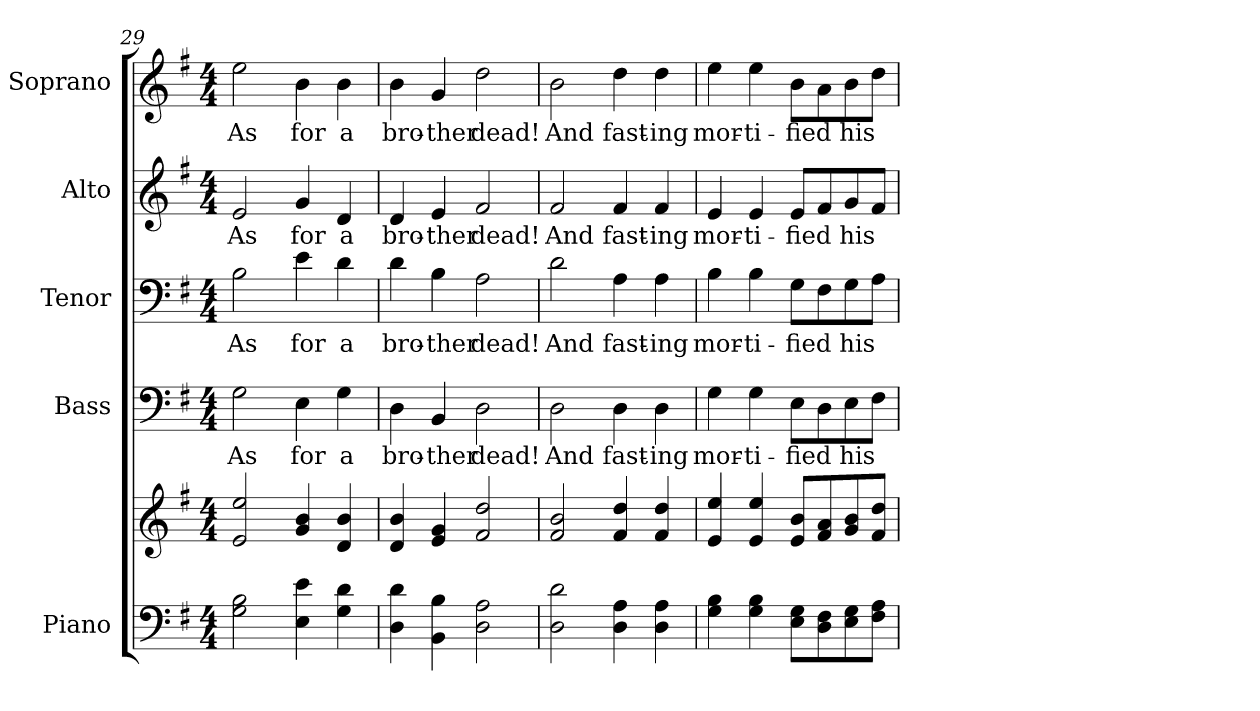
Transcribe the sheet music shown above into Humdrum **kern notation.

**kern	**kern	**kern	**text	**kern	**text	**kern	**text	**kern	**text
*part5	*part5	*part4	*part4	*part3	*part3	*part2	*part2	*part1	*part1
*staff6	*staff5	*staff4	*staff4	*staff3	*staff3	*staff2	*staff2	*staff1	*staff1
*I"Piano	*	*I"Bass	*	*I"Tenor	*	*I"Alto	*	*I"Soprano	*
*I'Pno.	*	*I'B.	*	*I'T.	*	*I'A.	*	*I'S.	*
*clefF4	*clefG2	*clefF4	*	*clefF4	*	*clefG2	*	*clefG2	*
*k[f#]	*k[f#]	*k[f#]	*	*k[f#]	*	*k[f#]	*	*k[f#]	*
*G:	*G:	*G:	*	*G:	*	*G:	*	*G:	*
*M4/4	*M4/4	*M4/4	*	*M4/4	*	*M4/4	*	*M4/4	*
=29	=29	=29	=29	=29	=29	=29	=29	=29	=29
!	!	!	!LO:LY:b:color=#000000	!	!	!	!	!	!
!	!	!	!	!	!LO:LY:b:color=#000000	!	!	!	!
!	!	!	!	!	!	!	!LO:LY:b:color=#000000	!	!
!	!	!	!	!	!	!	!	!	!LO:LY:b:color=#000000
2Gi\ 2Bi	2ei/ 2eei	2Gi\	As	2Bi\	As	2ei/	As	2eei\	As
!	!	!	!LO:LY:b:color=#000000	!	!	!	!	!	!
!	!	!	!	!	!LO:LY:b:color=#000000	!	!	!	!
!	!	!	!	!	!	!	!LO:LY:b:color=#000000	!	!
!	!	!	!	!	!	!	!	!	!LO:LY:b:color=#000000
4Ei\ 4ei	4gi/ 4bi	4Ei\	for	4ei\	for	4gi/	for	4bi\	for
!	!	!	!LO:LY:b:color=#000000	!	!	!	!	!	!
!	!	!	!	!	!LO:LY:b:color=#000000	!	!	!	!
!	!	!	!	!	!	!	!LO:LY:b:color=#000000	!	!
!	!	!	!	!	!	!	!	!	!LO:LY:b:color=#000000
4Gi\ 4di	4di/ 4bi	4Gi\	a	4di\	a	4di/	a	4bi\	a
!!LO:PB:g=z
=30	=30	=30	=30	=30	=30	=30	=30	=30	=30
!	!	!	!LO:LY:b:color=#000000	!	!	!	!	!	!
!	!	!	!	!	!LO:LY:b:color=#000000	!	!	!	!
!	!	!	!	!	!	!	!LO:LY:b:color=#000000	!	!
!	!	!	!	!	!	!	!	!	!LO:LY:b:color=#000000
4Di\ 4di	4di/ 4bi	4Di\	bro-	4di\	bro-	4di/	bro-	4bi\	bro-
!	!	!	!LO:LY:b:color=#000000	!	!	!	!	!	!
!	!	!	!	!	!LO:LY:b:color=#000000	!	!	!	!
!	!	!	!	!	!	!	!LO:LY:b:color=#000000	!	!
!	!	!	!	!	!	!	!	!	!LO:LY:b:color=#000000
4BBi\ 4Bi	4ei/ 4gi	4BBi/	-ther	4Bi\	-ther	4ei/	-ther	4gi/	-ther
!	!	!	!LO:LY:b:color=#000000	!	!	!	!	!	!
!	!	!	!	!	!LO:LY:b:color=#000000	!	!	!	!
!	!	!	!	!	!	!	!LO:LY:b:color=#000000	!	!
!	!	!	!	!	!	!	!	!	!LO:LY:b:color=#000000
2Di\ 2Ai	2f#i/ 2ddi	2Di\	dead!	2Ai\	dead!	2f#i/	dead!	2ddi\	dead!
=31	=31	=31	=31	=31	=31	=31	=31	=31	=31
!	!	!	!LO:LY:b:color=#000000	!	!	!	!	!	!
!	!	!	!	!	!LO:LY:b:color=#000000	!	!	!	!
!	!	!	!	!	!	!	!LO:LY:b:color=#000000	!	!
!	!	!	!	!	!	!	!	!	!LO:LY:b:color=#000000
2Di\ 2di	2f#i/ 2bi	2Di\	And	2di\	And	2f#i/	And	2bi\	And
!	!	!	!LO:LY:b:color=#000000	!	!	!	!	!	!
!	!	!	!	!	!LO:LY:b:color=#000000	!	!	!	!
!	!	!	!	!	!	!	!LO:LY:b:color=#000000	!	!
!	!	!	!	!	!	!	!	!	!LO:LY:b:color=#000000
4Di\ 4Ai	4f#i/ 4ddi	4Di\	fast-	4Ai\	fast-	4f#i/	fast-	4ddi\	fast-
!	!	!	!LO:LY:b:color=#000000	!	!	!	!	!	!
!	!	!	!	!	!LO:LY:b:color=#000000	!	!	!	!
!	!	!	!	!	!	!	!LO:LY:b:color=#000000	!	!
!	!	!	!	!	!	!	!	!	!LO:LY:b:color=#000000
4Di\ 4Ai	4f#i/ 4ddi	4Di\	-ing	4Ai\	-ing	4f#i/	-ing	4ddi\	-ing
=32	=32	=32	=32	=32	=32	=32	=32	=32	=32
!	!	!	!LO:LY:b:color=#000000	!	!	!	!	!	!
!	!	!	!	!	!LO:LY:b:color=#000000	!	!	!	!
!	!	!	!	!	!	!	!LO:LY:b:color=#000000	!	!
!	!	!	!	!	!	!	!	!	!LO:LY:b:color=#000000
4Gi\ 4Bi	4ei/ 4eei	4Gi\	mor-	4Bi\	mor-	4ei/	mor-	4eei\	mor-
!	!	!	!LO:LY:b:color=#000000	!	!	!	!	!	!
!	!	!	!	!	!LO:LY:b:color=#000000	!	!	!	!
!	!	!	!	!	!	!	!LO:LY:b:color=#000000	!	!
!	!	!	!	!	!	!	!	!	!LO:LY:b:color=#000000
4Gi\ 4Bi	4ei/ 4eei	4Gi\	-ti-	4Bi\	-ti-	4ei/	-ti-	4eei\	-ti-
!	!	!	!LO:LY:b:color=#000000	!	!	!	!	!	!
!	!	!	!	!	!LO:LY:b:color=#000000	!	!	!	!
!	!	!	!	!	!	!	!LO:LY:b:color=#000000	!	!
!	!	!	!	!	!	!	!	!	!LO:LY:b:color=#000000
8Ei\ 8GiL	8ei/ 8biL	8Ei\L	-fied	8Gi\L	-fied	8ei/L	-fied	8bi\L	-fied
8Di\ 8F#i	8f#i/ 8ai	8Di\	.	8F#i\	.	8f#i/	.	8ai\	.
!	!	!	!LO:LY:b:color=#000000	!	!	!	!	!	!
!	!	!	!	!	!LO:LY:b:color=#000000	!	!	!	!
!	!	!	!	!	!	!	!LO:LY:b:color=#000000	!	!
!	!	!	!	!	!	!	!	!	!LO:LY:b:color=#000000
8Ei\ 8Gi	8gi/ 8bi	8Ei\	his	8Gi\	his	8gi/	his	8bi\	his
8F#i\ 8AiJ	8f#i/ 8ddiJ	8F#i\J	.	8Ai\J	.	8f#i/J	.	8ddi\J	.
=	=	=	=	=	=	=	=	=	=
*-	*-	*-	*-	*-	*-	*-	*-	*-	*-
